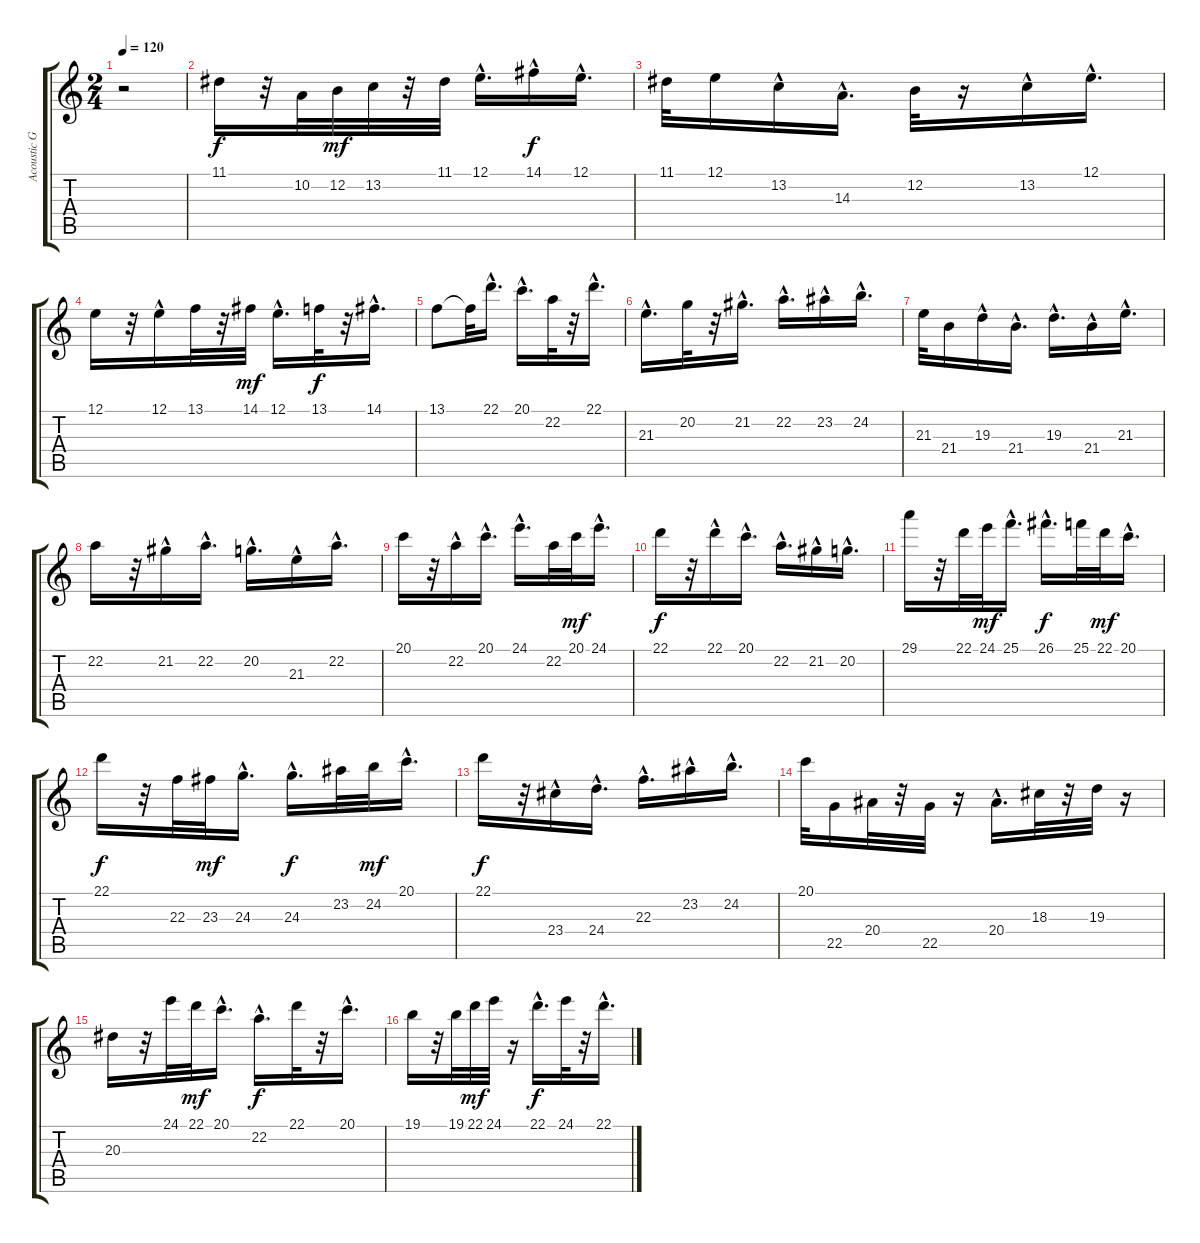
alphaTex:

\track ("Acoustic Grand" "Acoustic G") {instrument acousticgrandpiano}
\staff {score tabs}
\tuning (E4 B3 G3 D3 A2 E2) {hide}
\ts (2 4)
\tempo 120
\clef g2
\ks c
r.2{dy f} |
11.1.16{volume 16 balance 8 instrument acousticgrandpiano} r.32 10.2.32 12.2.32{dy mf} 13.2.32 r.32 11.1.32 12.1{hac}.16{d} 14.1{hac}.16{dy f} 12.1{hac}.16{d} |
11.1.32 12.1.16 13.2{hac}.16 14.3{hac}.16{d} 12.2.32 r.16 13.2{hac}.16 12.1{hac}.16{d} |
12.1.16 r.32 12.1{hac}.16 13.1.32 r.32 14.1.32{dy mf} 12.1{hac}.16{d} 13.1.32{dy f} r.32 14.1{hac}.16{d} |
13.1.8 13.1{t}.32 22.1{hac}.16{d} 20.1{hac}.16{d} 22.2.32 r.32 22.1{hac}.16{d} |
21.3{hac}.16{d} 20.2.32 r.32 21.2{hac}.16{d} 22.2{hac}.16{d} 23.2{hac}.16 24.2{hac}.16{d} |
21.3.32 21.4.16 19.3{hac}.16 21.4{hac}.16{d} 19.3{hac}.16{d} 21.4{hac}.16 21.3{hac}.16{d} |
22.2.16 r.32 21.2{hac}.16 22.2{hac}.16{d} 20.2{hac}.16{d} 21.3{hac}.16 22.2{hac}.16{d} |
20.1.16 r.32 22.2{hac}.16 20.1{hac}.16{d} 24.1{hac}.16{d} 22.2.32 20.1.32{dy mf} 24.1{hac}.16{d} |
22.1.16{dy f} r.32 22.1{hac}.16 20.1{hac}.16{d} 22.2{hac}.16{d} 21.2{hac}.16 20.2{hac}.16{d} |
29.1.16 r.32 22.1.32 24.1.32{dy mf} 25.1{hac}.16{d} 26.1{hac}.16{d dy f} 25.1.32 22.1.32{dy mf} 20.1{hac}.16{d} |
22.1.16{dy f} r.32 22.3.32 23.3.32{dy mf} 24.3{hac}.16{d} 24.3{hac}.16{d dy f} 23.2.32 24.2.32{dy mf} 20.1{hac}.16{d} |
22.1.16{dy f} r.32 23.4{hac}.16 24.4{hac}.16{d} 22.3{hac}.16{d} 23.2{hac}.16 24.2{hac}.16{d} |
20.1.32 22.5.16 20.4.32 r.32 22.5.32 r.16 20.4{hac}.16{d} 18.3.32 r.32 19.3.32 r.16 |
20.3.16 r.32 24.1.32 22.1.32{dy mf} 20.1{hac}.16{d} 22.2{hac}.16{d dy f} 22.1.32 r.32 20.1{hac}.16{d} |
19.1.16 r.32 19.1.32 22.1.32{dy mf} 24.1.32 r.16 22.1{hac}.16{d dy f} 24.1.32 r.32 22.1{hac}.16{d}
